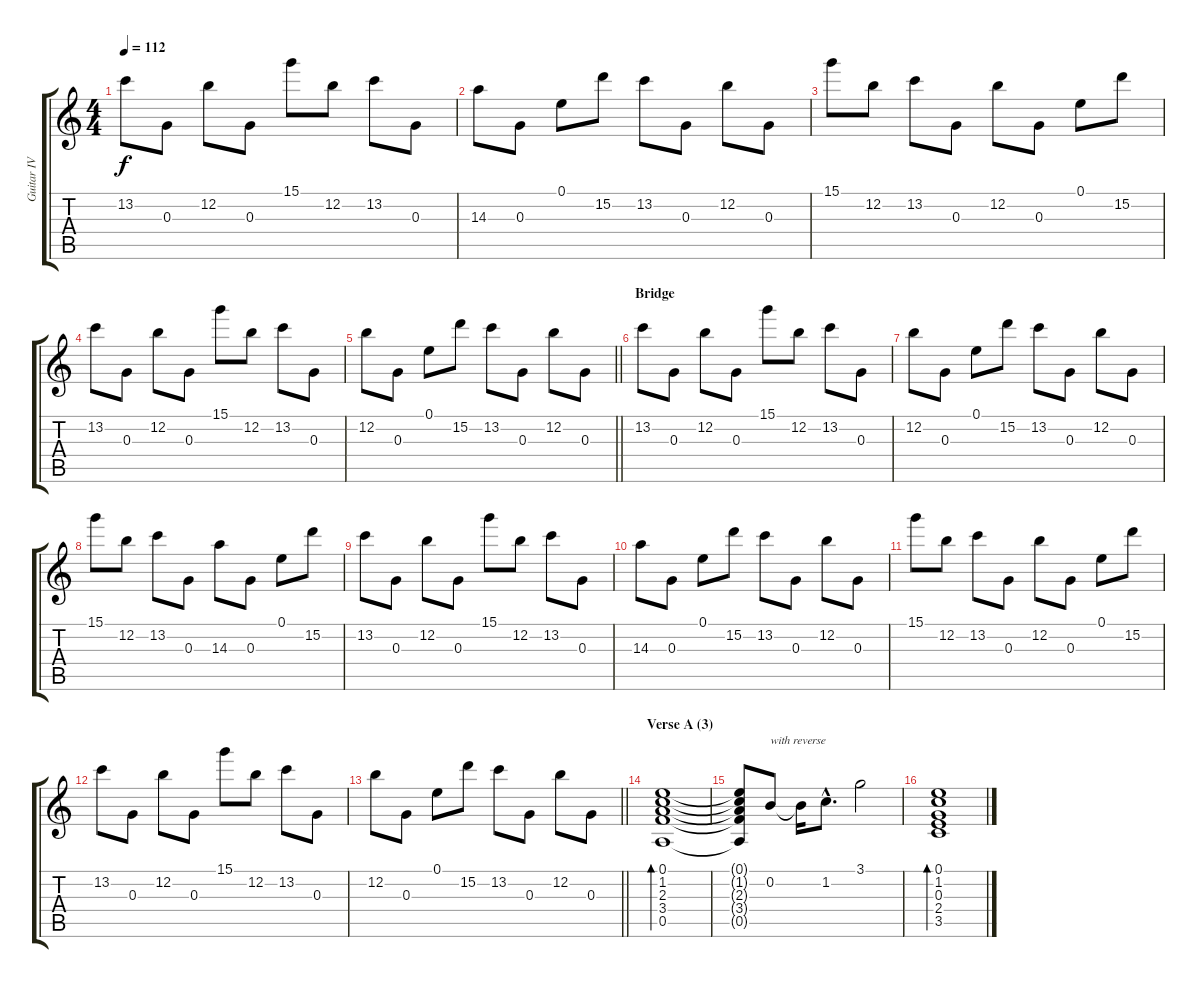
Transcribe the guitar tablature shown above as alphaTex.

\track ("Guitar IV (Jun)" "Guitar IV ") {instrument electricguitarjazz}
\staff {score tabs}
\tuning (E4 B3 G3 D3 A2 E2) {hide}
\ts (4 4)
\tempo 112
\clef g2
\ks c
13.2.8{dy f} 0.3.8 12.2.8 0.3.8 15.1.8 12.2.8 13.2.8 0.3.8 |
14.3.8 0.3.8 0.1.8 15.2.8 13.2.8 0.3.8 12.2.8 0.3.8 |
15.1.8 12.2.8 13.2.8 0.3.8 12.2.8 0.3.8 0.1.8 15.2.8 |
13.2.8 0.3.8 12.2.8 0.3.8 15.1.8 12.2.8 13.2.8 0.3.8 |
\barLineRight lightlight
12.2.8 0.3.8 0.1.8 15.2.8 13.2.8 0.3.8 12.2.8 0.3.8 |
\section ("" "Bridge")
13.2.8 0.3.8 12.2.8 0.3.8 15.1.8 12.2.8 13.2.8 0.3.8 |
12.2.8 0.3.8 0.1.8 15.2.8 13.2.8 0.3.8 12.2.8 0.3.8 |
15.1.8 12.2.8 13.2.8 0.3.8 14.3.8 0.3.8 0.1.8 15.2.8 |
13.2.8 0.3.8 12.2.8 0.3.8 15.1.8 12.2.8 13.2.8 0.3.8 |
14.3.8 0.3.8 0.1.8 15.2.8 13.2.8 0.3.8 12.2.8 0.3.8 |
15.1.8 12.2.8 13.2.8 0.3.8 12.2.8 0.3.8 0.1.8 15.2.8 |
13.2.8 0.3.8 12.2.8 0.3.8 15.1.8 12.2.8 13.2.8 0.3.8 |
\barLineRight lightlight
12.2.8 0.3.8 0.1.8 15.2.8 13.2.8 0.3.8 12.2.8 0.3.8 |
\section ("" "Verse A (3)")
(0.1 1.2 2.3 3.4 0.5).1{bd 120} |
(0.1{t} 1.2{t} 2.3{t} 3.4{t} 0.5{t}).8 0.2.8{txt "with reverse"} 0.2{t}.16 1.2{hac}.8{d} 3.1.2 |
(0.1 1.2 0.3 2.4 3.5).1{bd 120}
